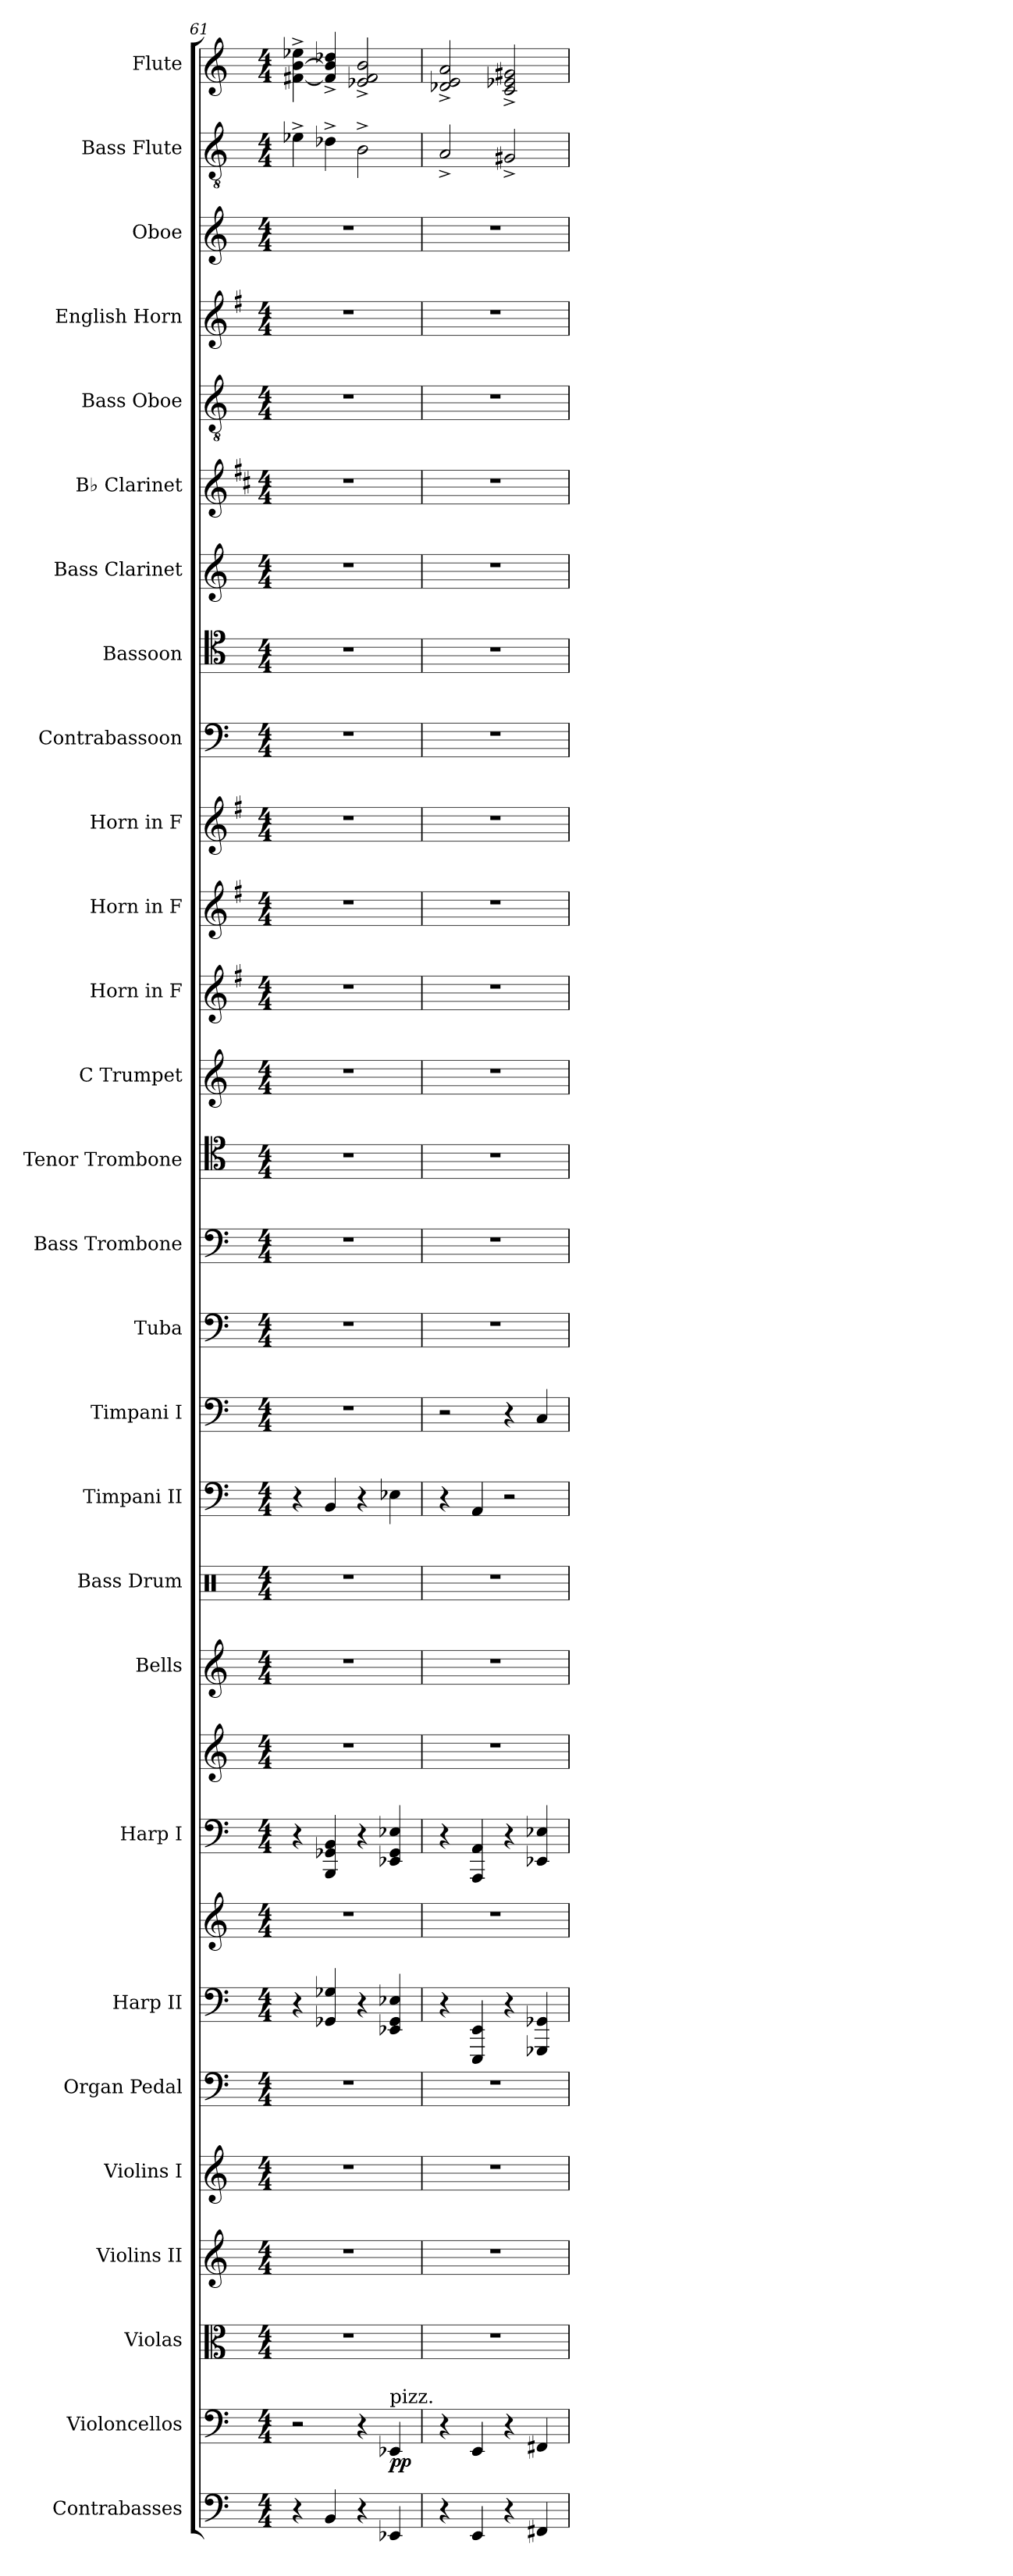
**kern	**kern	**dynam	**kern	**kern	**kern	**kern	**kern	**kern	**kern	**kern	**kern	**kern	**kern	**kern	**kern	**kern	**kern	**kern	**kern	**kern	**kern	**kern	**kern	**kern	**kern	**kern	**kern	**kern	**kern	**kern
*part28	*part27	*part27	*part26	*part25	*part24	*part23	*part22	*part22	*part21	*part21	*part20	*part19	*part18	*part17	*part16	*part15	*part14	*part13	*part12	*part11	*part10	*part9	*part8	*part7	*part6	*part5	*part4	*part3	*part2	*part1
*staff30	*staff29	*staff29	*staff28	*staff27	*staff26	*staff25	*staff24	*staff23	*staff22	*staff21	*staff20	*staff19	*staff18	*staff17	*staff16	*staff15	*staff14	*staff13	*staff12	*staff11	*staff10	*staff9	*staff8	*staff7	*staff6	*staff5	*staff4	*staff3	*staff2	*staff1
*I"Contrabasses	*I"Violoncellos	*	*I"Violas	*I"Violins II	*I"Violins I	*I"Organ Pedal	*I"Harp II	*	*I"Harp I	*	*I"Bells	*I"Bass Drum	*I"Timpani II	*I"Timpani I	*I"Tuba	*I"Bass Trombone	*I"Tenor Trombone	*I"C Trumpet	*I"Horn in F	*I"Horn in F	*I"Horn in F	*I"Contrabassoon	*I"Bassoon	*I"Bass Clarinet	*I"B♭ Clarinet	*I"Bass Oboe	*I"English Horn	*I"Oboe	*I"Bass Flute	*I"Flute
*I'Cb.	*I'Vcs.	*	*I'Vlas.	*I'Vlns.	*I'Vlns.	*I'Org.	*I'Hrp.	*	*I'Hrp.	*	*	*I'B. Dr.	*I'Timp.	*I'Timp.	*I'Tba.	*I'B. Tbn.	*I'T. Tbn.	*I'C Tpt.	*	*	*	*I'Cbsn.	*I'Bsn.	*I'B. Cl.	*I'B♭ Cl.	*	*I'E. Hn.	*I'Ob.	*I'B. Fl.	*I'Fl.
*clefF4	*clefF4	*	*clefC3	*clefG2	*clefG2	*clefF4	*clefF4	*clefG2	*clefF4	*clefG2	*clefG2	*clefX	*clefF4	*clefF4	*clefF4	*clefF4	*clefC4	*clefG2	*clefG2	*clefG2	*clefG2	*clefF4	*clefC4	*clefG2	*clefG2	*clefGv2	*clefG2	*clefG2	*clefGv2	*clefG2
*ITrd7c12	*	*	*	*	*	*	*	*	*	*	*	*	*	*	*	*	*	*	*ITrd4c7	*ITrd4c7	*ITrd4c7	*ITrd7c12	*	*ITrd8c14	*ITrd1c2	*	*ITrd4c7	*	*	*
*k[]	*k[]	*	*k[]	*k[]	*k[]	*k[]	*k[]	*k[]	*k[]	*k[]	*k[]	*k[]	*k[]	*k[]	*k[]	*k[]	*k[]	*k[]	*k[]	*k[]	*k[]	*k[]	*k[]	*k[]	*k[]	*k[]	*k[]	*k[]	*k[]	*k[]
*M4/4	*M4/4	*	*M4/4	*M4/4	*M4/4	*M4/4	*M4/4	*M4/4	*M4/4	*M4/4	*M4/4	*M4/4	*M4/4	*M4/4	*M4/4	*M4/4	*M4/4	*M4/4	*M4/4	*M4/4	*M4/4	*M4/4	*M4/4	*M4/4	*M4/4	*M4/4	*M4/4	*M4/4	*M4/4	*M4/4
=61	=61	=61	=61	=61	=61	=61	=61	=61	=61	=61	=61	=61	=61	=61	=61	=61	=61	=61	=61	=61	=61	=61	=61	=61	=61	=61	=61	=61	=61	=61
4r	2r	.	1r	1r	1r	1r	4r	1r	4r	1r	1r	1r	4r	1r	1r	1r	1r	1r	1r	1r	1r	1r	1r	1r	1r	1r	1r	1r	4e-X^\	[4f#X\^ [4b\^ 4ee-X\^
4BBB/	.	.	.	.	.	.	4GG-X/ 4G-X/	.	4BBB/ 4GG-X/ 4BB/	.	.	.	4BB/	.	.	.	.	.	.	.	.	.	.	.	.	.	.	.	4d-X^\	4f#/]^ 4b/]^ 4dd-X/^
4r	4r	.	.	.	.	.	4r	.	4r	.	.	.	4r	.	.	.	.	.	.	.	.	.	.	.	.	.	.	.	2B^\	2e-X/^ 2f#/^ 2b/^
!	!LO:TX:a:t=pizz.	!	!	!	!	!	!	!	!	!	!	!	!	!	!	!	!	!	!	!	!	!	!	!	!	!	!	!	!	!
!	!	!LO:DY:b	!	!	!	!	!	!	!	!	!	!	!	!	!	!	!	!	!	!	!	!	!	!	!	!	!	!	!	!
4EEE-X/	4EE-X/	pp	.	.	.	.	4EE-X/ 4GG-/ 4E-X/	.	4EE-X/ 4GG-/ 4E-X/	.	.	.	4E-X\	.	.	.	.	.	.	.	.	.	.	.	.	.	.	.	.	.
=62	=62	=62	=62	=62	=62	=62	=62	=62	=62	=62	=62	=62	=62	=62	=62	=62	=62	=62	=62	=62	=62	=62	=62	=62	=62	=62	=62	=62	=62	=62
4r	4r	.	1r	1r	1r	1r	4r	1r	4r	1r	1r	1r	4r	2r	1r	1r	1r	1r	1r	1r	1r	1r	1r	1r	1r	1r	1r	1r	2A^/	2d-X/^ 2e/^ 2a/^
4EEE/	4EE/	.	.	.	.	.	4EEE/ 4EE/	.	4AAA/ 4AA/	.	.	.	4AA/	.	.	.	.	.	.	.	.	.	.	.	.	.	.	.	.	.
4r	4r	.	.	.	.	.	4r	.	4r	.	.	.	2r	4r	.	.	.	.	.	.	.	.	.	.	.	.	.	.	2G#X^/	2c/^ 2e-X/^ 2g#X/^
4FFF#X/	4FF#X/	.	.	.	.	.	4GGG-X/ 4GG-X/	.	4EE-X/ 4E-X/	.	.	.	.	4C/	.	.	.	.	.	.	.	.	.	.	.	.	.	.	.	.
=	=	=	=	=	=	=	=	=	=	=	=	=	=	=	=	=	=	=	=	=	=	=	=	=	=	=	=	=	=	=
*-	*-	*-	*-	*-	*-	*-	*-	*-	*-	*-	*-	*-	*-	*-	*-	*-	*-	*-	*-	*-	*-	*-	*-	*-	*-	*-	*-	*-	*-	*-
